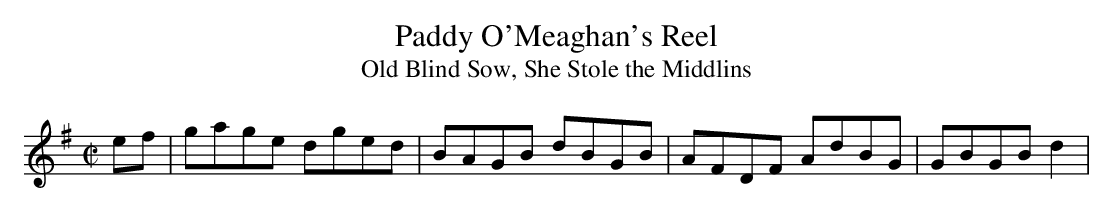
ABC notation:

X:1
T:Paddy O'Meaghan's Reel
T:Old Blind Sow, She Stole the Middlins
M:C|
L:1/8
K:G
ef|gage dged|BAGB dBGB|AFDF AdBG|GBGB d2|
